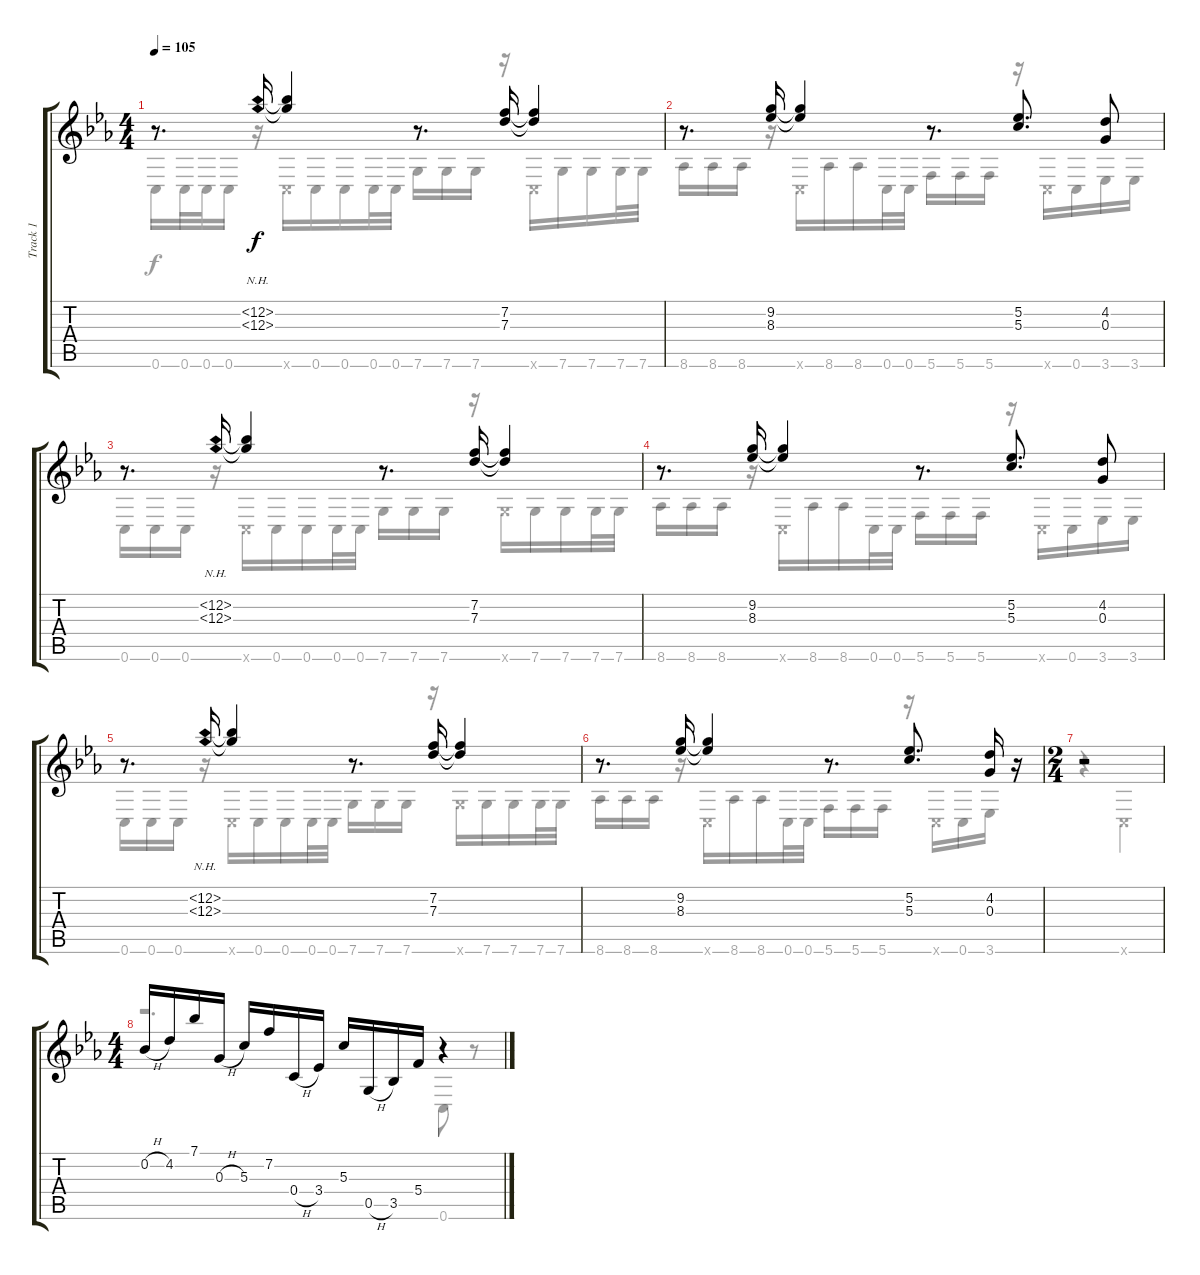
\track ("Track 1" "Track 1") {instrument acousticguitarsteel}
\staff {score tabs}
\tuning (Eb4 Bb3 G3 C3 G2 C2) {hide}
\voice
\ts (4 4)
\tempo 105
\clef g2
\ks cminor
r.8{d dy f} (12.2{nh} 12.3{nh}).16 (12.2{t} 12.3{t}).4 r.8{d} (7.2 7.3).16 (7.2{t} 7.3{t}).4 |
r.8{d} (9.2 8.3).16 (9.2{t} 8.3{t}).4 r.8{d} (5.2 5.3).8{d} (4.2 0.3).8 |
r.8{d} (12.2{nh} 12.3{nh}).16 (12.2{t} 12.3{t}).4 r.8{d} (7.2 7.3).16 (7.2{t} 7.3{t}).4 |
r.8{d} (9.2 8.3).16 (9.2{t} 8.3{t}).4 r.8{d} (5.2 5.3).8{d} (4.2 0.3).8 |
r.8{d} (12.2{nh} 12.3{nh}).16 (12.2{t} 12.3{t}).4 r.8{d} (7.2 7.3).16 (7.2{t} 7.3{t}).4 |
r.8{d} (9.2 8.3).16 (9.2{t} 8.3{t}).4 r.8{d} (5.2 5.3).8{d} (4.2 0.3).16 r.16 |
\ts (2 4)
r.2 |
\ts (4 4)
0.2{h}.16 4.2.16 7.1.16 0.3{h}.16 5.3.16 7.2.16 0.4{h}.16 3.4.16 5.3.16 0.5{h}.16 3.5.16 5.4.16 r.4
\voice
\clef g2
\ottava regular
\simile none
\ks cminor
0.6.16{dy f} 0.6.32 0.6.32 0.6.16 r.16 0.6{x}.16 0.6.16 0.6.16 0.6.32 0.6.32 7.6.16 7.6.16 7.6.16 r.16 0.6{x}.16 7.6.16 7.6.16 7.6.32 7.6.32 |
8.6.16 8.6.16 8.6.16 r.16 0.6{x}.16 8.6.16 8.6.16 0.6.32 0.6.32 5.6.16 5.6.16 5.6.16 r.16 0.6{x}.16 0.6.16 3.6.16 3.6.16 |
0.6.16 0.6.16 0.6.16 r.16 0.6{x}.16 0.6.16 0.6.16 0.6.32 0.6.32 7.6.16 7.6.16 7.6.16 r.16 7.6{x}.16 7.6.16 7.6.16 7.6.32 7.6.32 |
8.6.16 8.6.16 8.6.16 r.16 0.6{x}.16 8.6.16 8.6.16 0.6.32 0.6.32 5.6.16 5.6.16 5.6.16 r.16 0.6{x}.16 0.6.16 3.6.16 3.6.16 |
0.6.16 0.6.16 0.6.16 r.16 0.6{x}.16 0.6.16 0.6.16 0.6.32 0.6.32 7.6.16 7.6.16 7.6.16 r.16 7.6{x}.16 7.6.16 7.6.16 7.6.32 7.6.32 |
8.6.16 8.6.16 8.6.16 r.16 0.6{x}.16 8.6.16 8.6.16 0.6.32 0.6.32 5.6.16 5.6.16 5.6.16 r.16 0.6{x}.16 0.6.16 3.6.16 r.16 |
r.4 0.6{x}.4 |
r.2{d} 0.6.8 r.8
